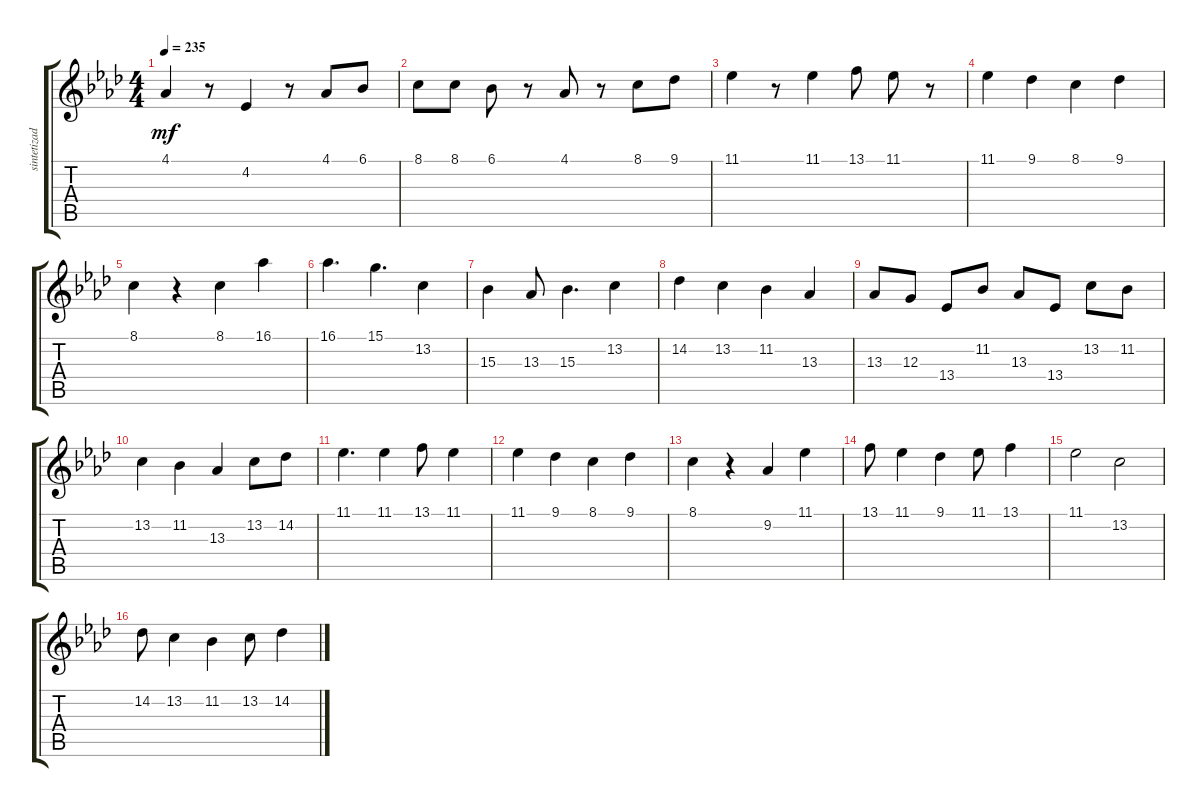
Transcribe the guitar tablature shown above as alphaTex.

\track ("sintetizador" "sintetizad") {instrument vibraphone}
\staff {score tabs}
\tuning (E4 B3 G3 D3 A2 E2) {hide}
\ts (4 4)
\tempo 235
\clef g2
\ks ab
4.1.4{dy mf} r.8 4.2.4 r.8 4.1.8 6.1.8 |
8.1.8 8.1.8 6.1.8 r.8 4.1.8 r.8 8.1.8 9.1.8 |
11.1.4 r.8 11.1.4 13.1.8 11.1.8 r.8 |
11.1.4 9.1.4 8.1.4 9.1.4 |
8.1.4 r.4 8.1.4 16.1.4 |
16.1.4{d} 15.1.4{d} 13.2.4 |
15.3.4 13.3.8 15.3.4{d} 13.2.4 |
14.2.4 13.2.4 11.2.4 13.3.4 |
13.3.8 12.3.8 13.4.8 11.2.8 13.3.8 13.4.8 13.2.8 11.2.8 |
13.2.4 11.2.4 13.3.4 13.2.8 14.2.8 |
11.1.4{d} 11.1.4 13.1.8 11.1.4 |
11.1.4 9.1.4 8.1.4 9.1.4 |
8.1.4 r.4 9.2.4 11.1.4 |
13.1.8 11.1.4 9.1.4 11.1.8 13.1.4 |
11.1.2 13.2.2 |
14.2.8 13.2.4 11.2.4 13.2.8 14.2.4
